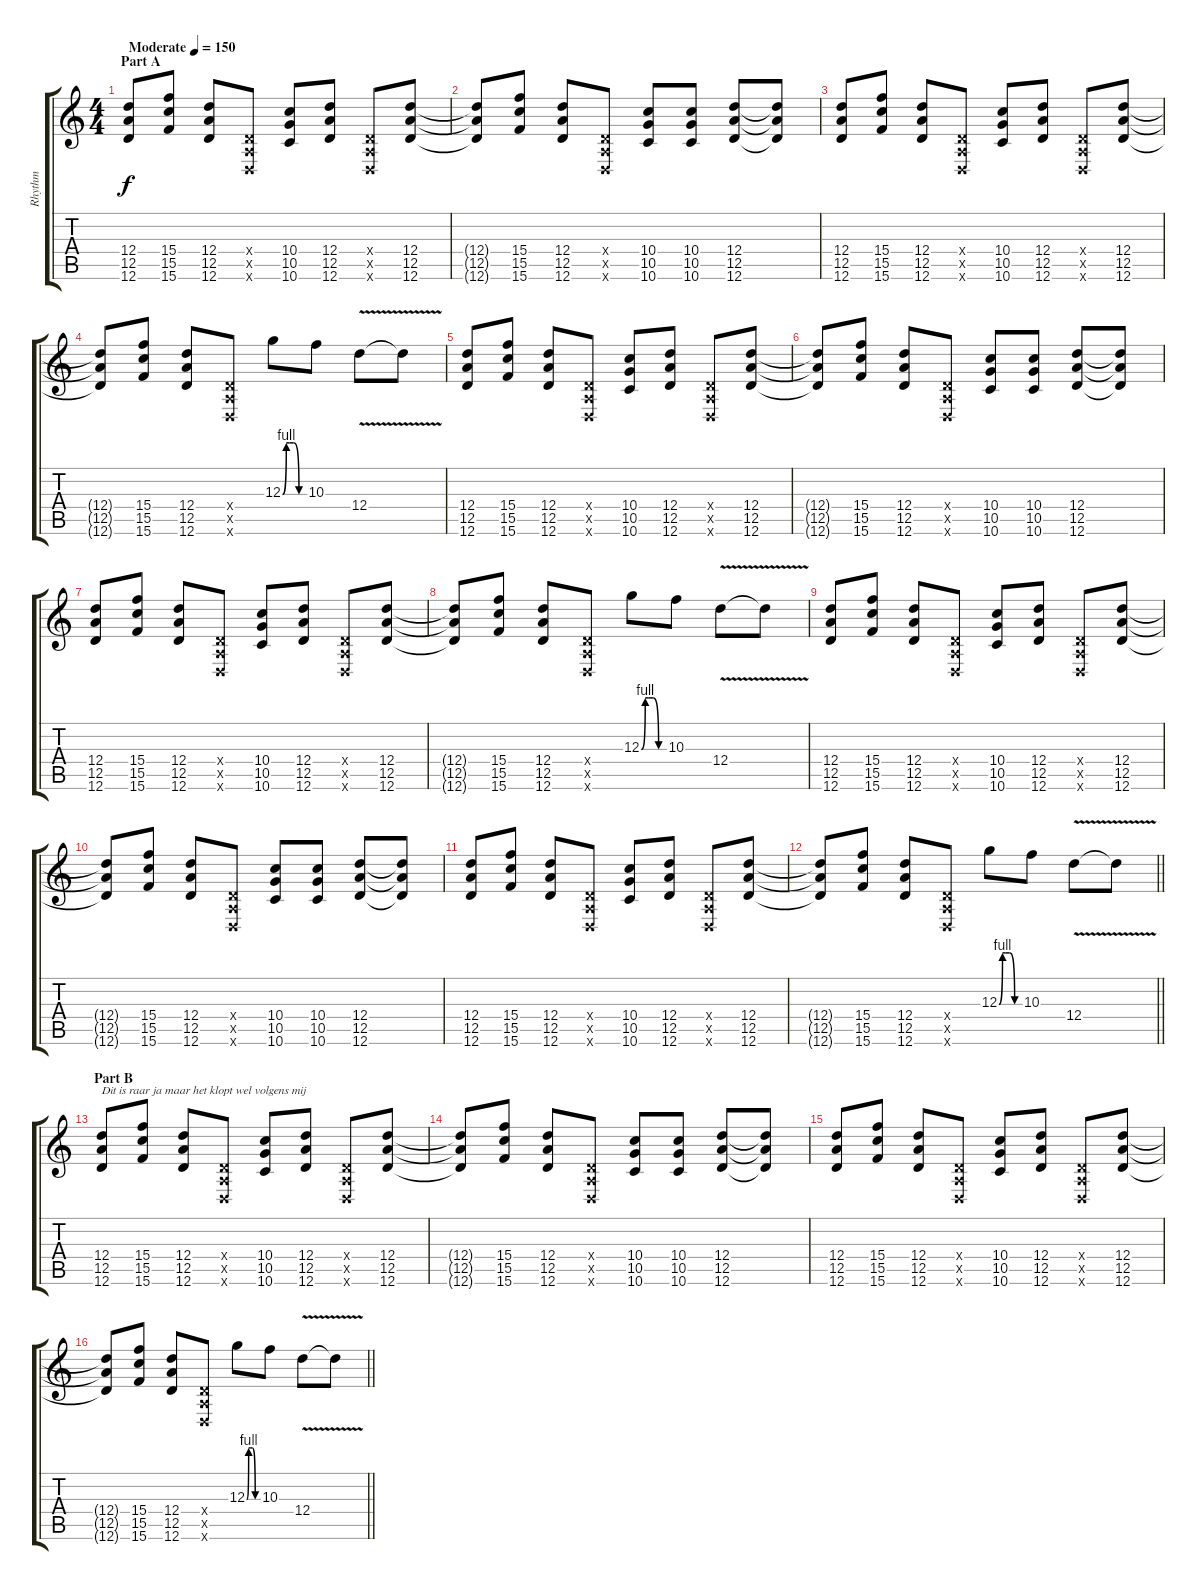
\track ("Rhythm" "Rhythm") {instrument overdrivenguitar}
\staff {score tabs}
\tuning (E4 B3 G3 D3 A2 D2) {hide}
\ts (4 4)
\section ("" "Part A")
\tempo (150 "Moderate")
\clef g2
\ks c
(12.4 12.5 12.6).8{dy f instrument overdrivenguitar} (15.4 15.5 15.6).8 (12.4 12.5 12.6).8 (0.4{x} 0.5{x} 0.6{x}).8 (10.4 10.5 10.6).8 (12.4 12.5 12.6).8 (0.4{x} 0.5{x} 0.6{x}).8 (12.4 12.5 12.6).8 |
(12.4{t} 12.5{t} 12.6{t}).8 (15.4 15.5 15.6).8 (12.4 12.5 12.6).8 (0.4{x} 0.5{x} 0.6{x}).8 (10.4 10.5 10.6).8 (10.4 10.5 10.6).8 (12.4 12.5 12.6).8 (12.4{t} 12.5{t} 12.6{t}).8 |
(12.4 12.5 12.6).8 (15.4 15.5 15.6).8 (12.4 12.5 12.6).8 (0.4{x} 0.5{x} 0.6{x}).8 (10.4 10.5 10.6).8 (12.4 12.5 12.6).8 (0.4{x} 0.5{x} 0.6{x}).8 (12.4 12.5 12.6).8 |
(12.4{t} 12.5{t} 12.6{t}).8 (15.4 15.5 15.6).8 (12.4 12.5 12.6).8 (0.4{x} 0.5{x} 0.6{x}).8 12.3{be (custom 0 0 10 4 19 4 30 4 45 0 60 0)}.8 10.3.8 12.4{v}.8 12.4{t}.8 |
(12.4 12.5 12.6).8 (15.4 15.5 15.6).8 (12.4 12.5 12.6).8 (0.4{x} 0.5{x} 0.6{x}).8 (10.4 10.5 10.6).8 (12.4 12.5 12.6).8 (0.4{x} 0.5{x} 0.6{x}).8 (12.4 12.5 12.6).8 |
(12.4{t} 12.5{t} 12.6{t}).8 (15.4 15.5 15.6).8 (12.4 12.5 12.6).8 (0.4{x} 0.5{x} 0.6{x}).8 (10.4 10.5 10.6).8 (10.4 10.5 10.6).8 (12.4 12.5 12.6).8 (12.4{t} 12.5{t} 12.6{t}).8 |
(12.4 12.5 12.6).8 (15.4 15.5 15.6).8 (12.4 12.5 12.6).8 (0.4{x} 0.5{x} 0.6{x}).8 (10.4 10.5 10.6).8 (12.4 12.5 12.6).8 (0.4{x} 0.5{x} 0.6{x}).8 (12.4 12.5 12.6).8 |
(12.4{t} 12.5{t} 12.6{t}).8 (15.4 15.5 15.6).8 (12.4 12.5 12.6).8 (0.4{x} 0.5{x} 0.6{x}).8 12.3{be (custom 0 0 10 4 19 4 30 4 45 0 60 0)}.8 10.3.8 12.4{v}.8 12.4{t}.8 |
(12.4 12.5 12.6).8 (15.4 15.5 15.6).8 (12.4 12.5 12.6).8 (0.4{x} 0.5{x} 0.6{x}).8 (10.4 10.5 10.6).8 (12.4 12.5 12.6).8 (0.4{x} 0.5{x} 0.6{x}).8 (12.4 12.5 12.6).8 |
(12.4{t} 12.5{t} 12.6{t}).8 (15.4 15.5 15.6).8 (12.4 12.5 12.6).8 (0.4{x} 0.5{x} 0.6{x}).8 (10.4 10.5 10.6).8 (10.4 10.5 10.6).8 (12.4 12.5 12.6).8 (12.4{t} 12.5{t} 12.6{t}).8 |
(12.4 12.5 12.6).8 (15.4 15.5 15.6).8 (12.4 12.5 12.6).8 (0.4{x} 0.5{x} 0.6{x}).8 (10.4 10.5 10.6).8 (12.4 12.5 12.6).8 (0.4{x} 0.5{x} 0.6{x}).8 (12.4 12.5 12.6).8 |
\barLineRight lightlight
(12.4{t} 12.5{t} 12.6{t}).8 (15.4 15.5 15.6).8 (12.4 12.5 12.6).8 (0.4{x} 0.5{x} 0.6{x}).8 12.3{be (custom 0 0 10 4 19 4 30 4 45 0 60 0)}.8 10.3.8 12.4{v}.8 12.4{t}.8 |
\section ("" "Part B")
(12.4 12.5 12.6).8{txt "Dit is raar ja maar het klopt wel volgens mij"} (15.4 15.5 15.6).8 (12.4 12.5 12.6).8 (0.4{x} 0.5{x} 0.6{x}).8 (10.4 10.5 10.6).8 (12.4 12.5 12.6).8 (0.4{x} 0.5{x} 0.6{x}).8 (12.4 12.5 12.6).8 |
(12.4{t} 12.5{t} 12.6{t}).8 (15.4 15.5 15.6).8 (12.4 12.5 12.6).8 (0.4{x} 0.5{x} 0.6{x}).8 (10.4 10.5 10.6).8 (10.4 10.5 10.6).8 (12.4 12.5 12.6).8 (12.4{t} 12.5{t} 12.6{t}).8 |
(12.4 12.5 12.6).8 (15.4 15.5 15.6).8 (12.4 12.5 12.6).8 (0.4{x} 0.5{x} 0.6{x}).8 (10.4 10.5 10.6).8 (12.4 12.5 12.6).8 (0.4{x} 0.5{x} 0.6{x}).8 (12.4 12.5 12.6).8 |
\barLineRight lightlight
(12.4{t} 12.5{t} 12.6{t}).8 (15.4 15.5 15.6).8 (12.4 12.5 12.6).8 (0.4{x} 0.5{x} 0.6{x}).8 12.3{be (custom 0 0 10 4 19 4 30 4 45 0 60 0)}.8 10.3.8 12.4{v}.8 12.4{t}.8
